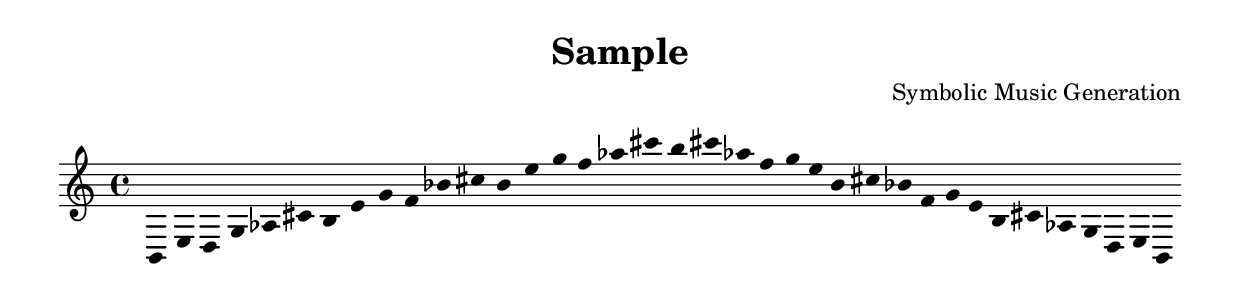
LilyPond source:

% z vector: tensor([[-0.3634,  0.2159,  0.4135,  0.6924, -0.9876,  0.1905,  1.4939,  1.0434, 0.9254,  0.9054, -1.5849,  0.0727]])
    \version "2.22.2"
    \header {
    title = "Sample"
    composer = "Symbolic Music Generation"
    }

    \score {
    <<
        \cadenzaOn
        \override Beam.breakable = ##t
        \accidentalStyle Score.forget
        \override Score.TextScript.padding = #2
        \override Stem.transparent = ##t
    {
    \clef treble
        b,16 [ e d g aes cis' b e' g' f' bes' cis'' b' e'' g'' f'' aes'' cis''' b'' cis''' aes'' f'' g'' e'' b' cis'' bes' f' g' e' b cis' aes g d e ]
    b,
    }
    >>
    \layout {
        indent = 0\mm
        line-width = 190\mm
        \override Stem.transparent = ##t
    }    
    }
    
    